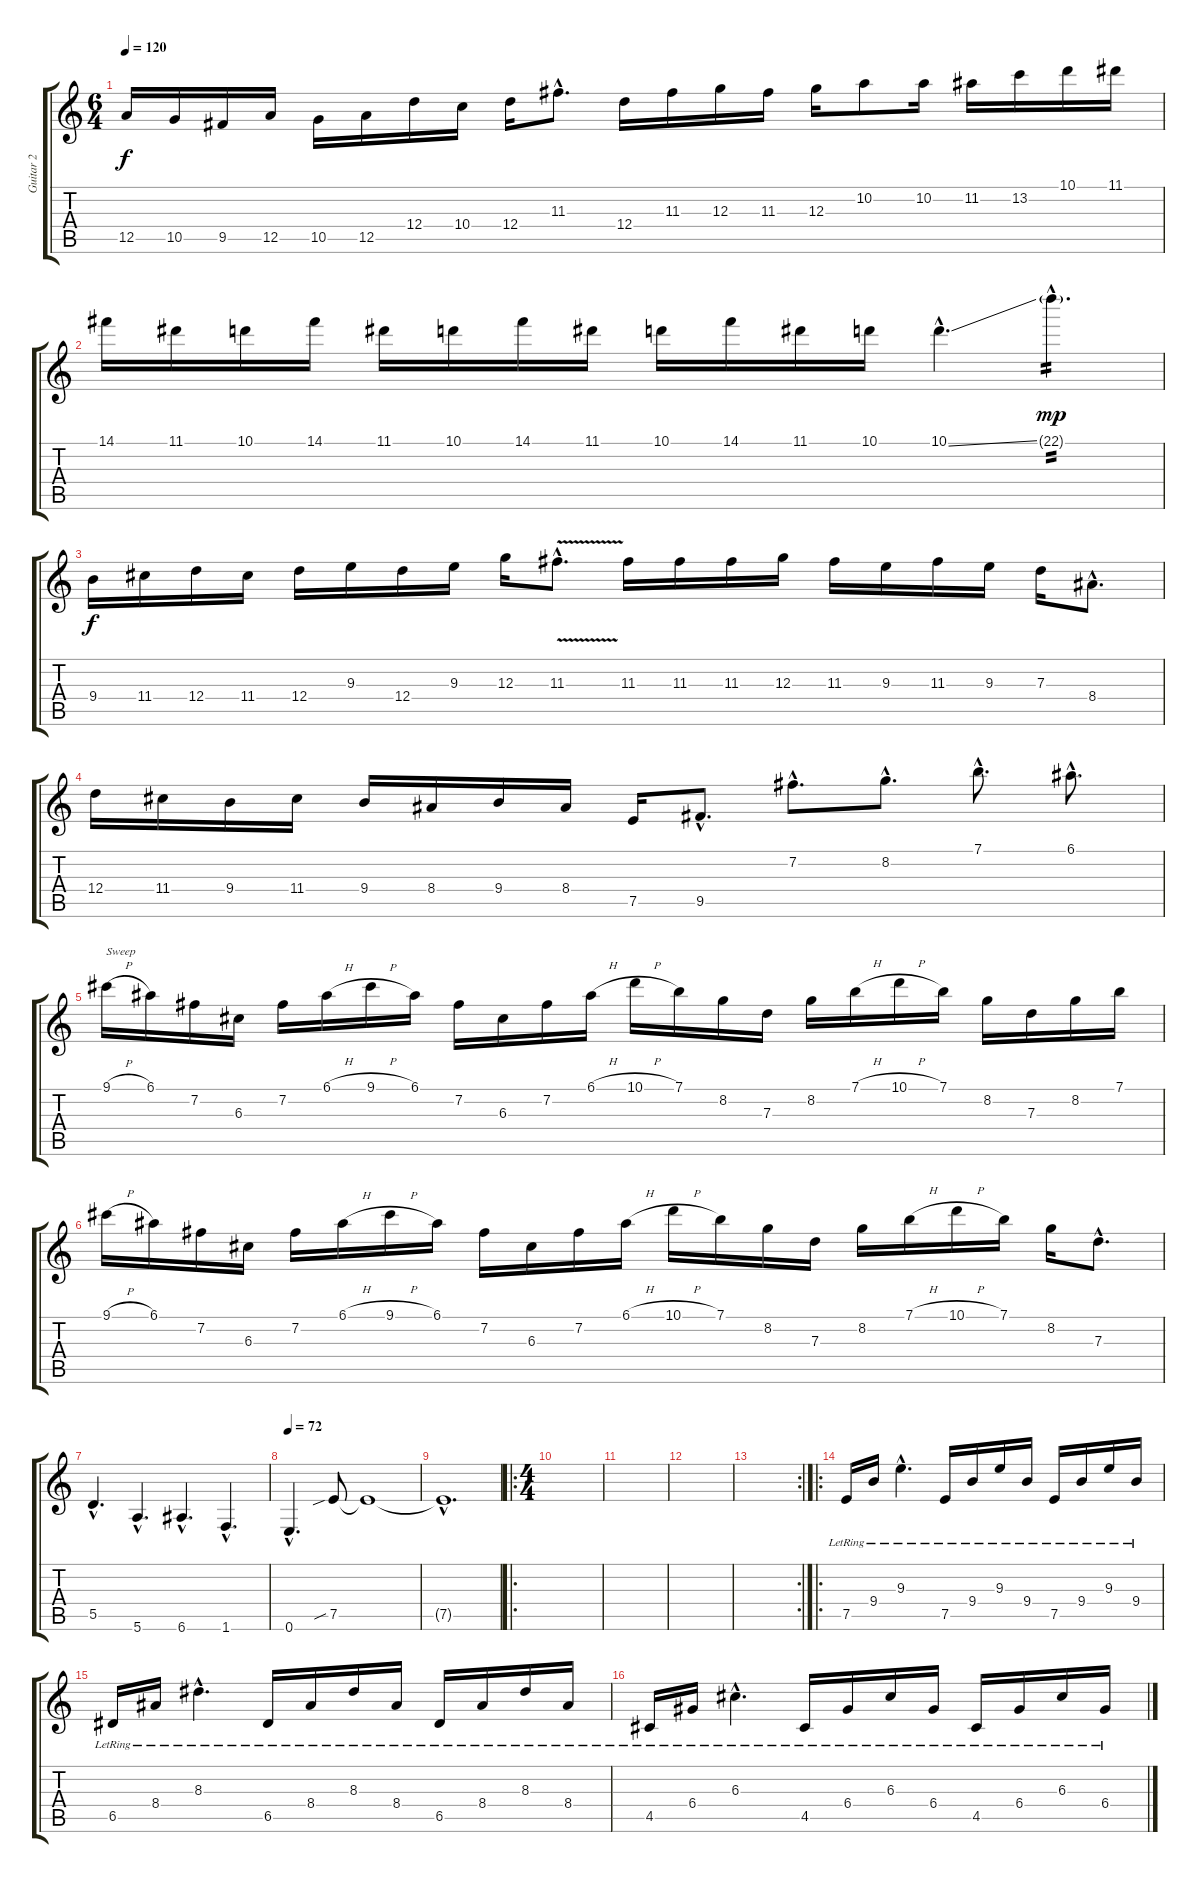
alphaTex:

\track ("Guitar 2" "Guitar 2") {instrument distortionguitar}
\staff {score tabs}
\tuning (E4 B3 G3 D3 A2 E2) {hide}
\ts (6 4)
\tempo 120
\clef g2
\ks c
12.5.16{dy f} 10.5.16 9.5.16 12.5.16 10.5.16 12.5.16 12.4.16 10.4.16 12.4.16 11.3{hac}.8{d} 12.4.16 11.3.16 12.3.16 11.3.16 12.3.16 10.2.8 10.2.16 11.2.16 13.2.16 10.1.16 11.1.16 |
14.1.16 11.1.16 10.1.16 14.1.16 11.1.16 10.1.16 14.1.16 11.1.16 10.1.16 14.1.16 11.1.16 10.1.16 10.1{ss hac}.4{d} 22.1{g hac}.4{d tp 2 dy mp} |
9.4.16{dy f} 11.4.16 12.4.16 11.4.16 12.4.16 9.3.16 12.4.16 9.3.16 12.3.16 11.3{v hac}.8{d} 11.3.16 11.3.16 11.3.16 12.3.16 11.3.16 9.3.16 11.3.16 9.3.16 7.3.16 8.4{hac}.8{d} |
12.4.16 11.4.16 9.4.16 11.4.16 9.4.16 8.4.16 9.4.16 8.4.16 7.5.16 9.5{hac}.8{d} 7.2{hac}.8{d} 8.2{hac}.8{d} 7.1{hac}.8{d} 6.1{hac}.8{d} |
9.1{h}.16{txt "Sweep"} 6.1.16 7.2.16 6.3.16 7.2.16 6.1{h}.16 9.1{h}.16 6.1.16 7.2.16 6.3.16 7.2.16 6.1{h}.16 10.1{h}.16 7.1.16 8.2.16 7.3.16 8.2.16 7.1{h}.16 10.1{h}.16 7.1.16 8.2.16 7.3.16 8.2.16 7.1.16 |
9.1{h}.16 6.1.16 7.2.16 6.3.16 7.2.16 6.1{h}.16 9.1{h}.16 6.1.16 7.2.16 6.3.16 7.2.16 6.1{h}.16 10.1{h}.16 7.1.16 8.2.16 7.3.16 8.2.16 7.1{h}.16 10.1{h}.16 7.1.16 8.2.16 7.3{hac}.8{d} |
5.5{hac}.4{d volume 13} 5.6{hac}.4{d} 6.6{hac}.4{d} 1.6{hac}.4{d} |
\tempo 72
0.6{hac}.4{d} 7.5{sib}.8 7.5{t}.1 |
7.5{hac t}.1{d volume 0} |
\ro
\ts (4 4)
|
|
|
\rc 2
|
\ro
7.5{lr}.16{instrument acousticguitarnylon} 9.4{lr}.16 9.3{hac lr}.4{d} 7.5{lr}.16 9.4{lr}.16 9.3{lr}.16 9.4{lr}.16 7.5{lr}.16 9.4{lr}.16 9.3{lr}.16 9.4{lr}.16 |
6.5{lr}.16 8.4{lr}.16 8.3{hac lr}.4{d} 6.5{lr}.16 8.4{lr}.16 8.3{lr}.16 8.4{lr}.16 6.5{lr}.16 8.4{lr}.16 8.3{lr}.16 8.4{lr}.16 |
4.5{lr}.16 6.4{lr}.16 6.3{hac lr}.4{d} 4.5{lr}.16 6.4{lr}.16 6.3{lr}.16 6.4{lr}.16 4.5{lr}.16 6.4{lr}.16 6.3{lr}.16 6.4{lr}.16
